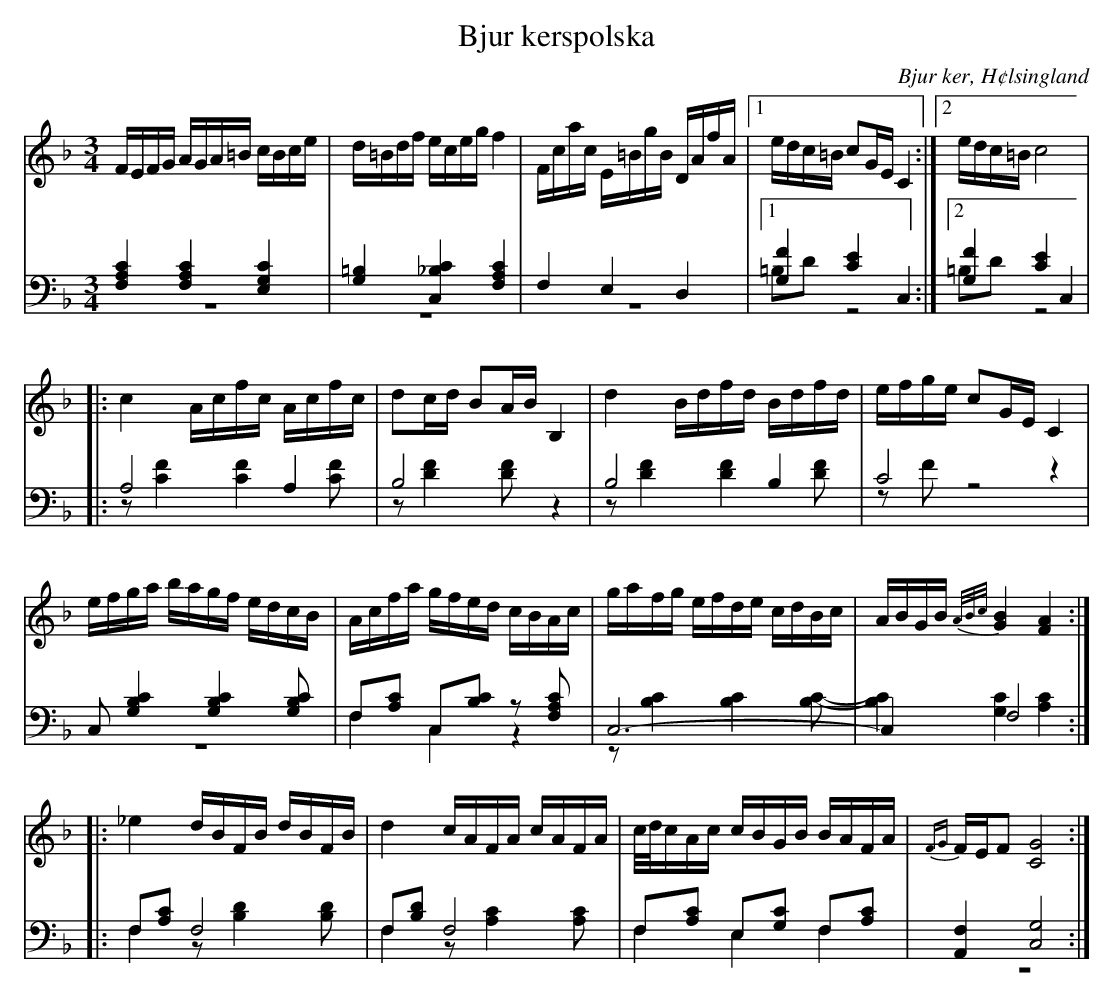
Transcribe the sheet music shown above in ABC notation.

X:1
T: Bjur kerspolska
O: Bjur ker, H¢lsingland
M: 3/4
L: 1/16
K: F
V:1
V:2
V:3 merge
V:1
FEFG AGA=B cBce|d=Bdf eceg f4|Fcac E=BgB DAfA|1 edc=B c2GE C4:|2 edc=B c8 |
|:c4 Acfc Acfc|d2cd B2AB B,4|d4 Bdfd Bdfd|efge c2GE C4|
efga bagf edcB|Acfa gfed cBAc|gafg efde cdBc|ABGB {A/B/c/}[G4B4] [F4A4]:|
|:_e4 dBFB dBFB|d4 cAFA cAFA|c/d/cAc cBGB BAFA|{FG}FEF2 [C8G8]:|
V:2 clef=bass
[F,4A,4C4] [F,4A,4C4] [E,4G,4C4]|[G,4=B,4] [C,4_B,4C4] [F,4A,4C4]|F,4 E,4 D,4|1 [G,4F4] [C4E4] C,4:|2 [G,4F4] [C4E4] C,4 |
|:A,8 A,4|B,8 z4|B,8  B,4|C8 z4|
C,2 [G,4B,4C4] [G,4B,4C4] [G,2B,2C2]|F,2[A,2C2] C,2[B,2C2] z2 [F,2A,2C2]|C,12-|C,4 F,8:|
|:F,2[A,2C2] F,8|F,2[B,2D2] F,8|F,2[A,2C2] E,2[G,2C2] F,2[A,2C2]|[A,,4F,4] [C,8G,8]:|
V:3 clef=bass
z12|z12|z12|1 =B,2D2 z8:|2 =B,2D2 z8|
|:z2 [C4F4] [C4F4] [C2F2]|z2 [D4F4] [D2F2] z4|z2 [D4F4] [D4F4] [D2F2]|z2 F2 z8|
z12|F,4 C,4 z4|z2 [B,4C4] [B,4C4] [B,2C2]-|[B,4C4] [G,4C4] [A,4C4]:|
F,4 z2 [B,4D4] [B,2D2]|F,4 z2 [A,4C4] [A,2C2]|F,4 E,4 F,4|z12|
